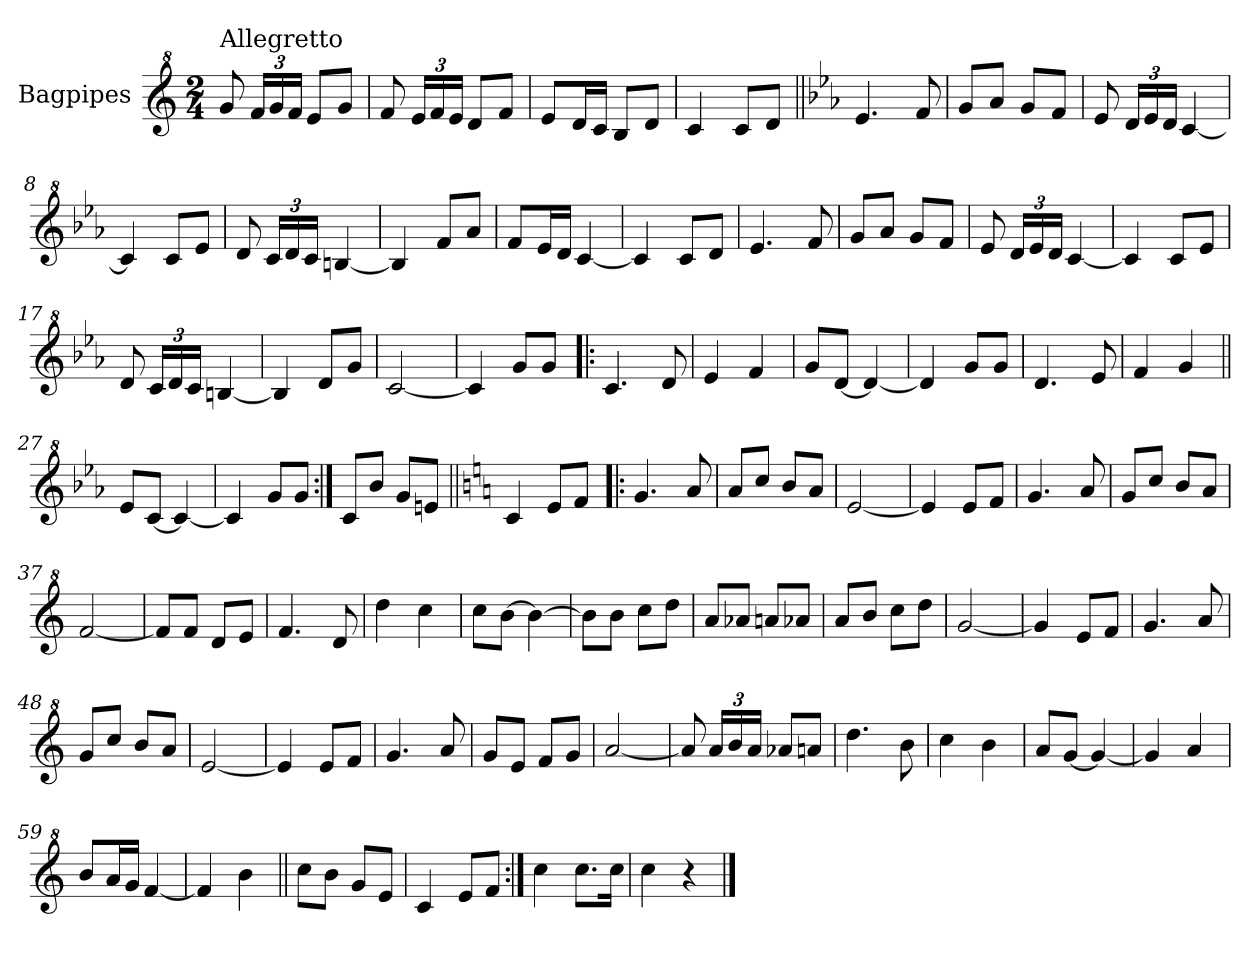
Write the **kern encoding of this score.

**kern
*part1
*staff1
*I"Bagpipes
*I'Bag
*clefG^2
*k[]
*C:
*M2/4
=1
!LO:TX:a:t=Allegretto
8gg/
*Xbrackettup
24ff/LL
24gg/
24ff/JJ
8ee/L
8gg/J
=2
8ff/
24ee/LL
24ff/
24ee/JJ
8dd/L
8ff/J
=3
8ee/L
16dd/L
16cc/JJ
8b/L
8dd/J
=4
4cc/
8cc/L
8dd/J
=5||
*k[b-e-a-]
*E-:
4.ee-/
8ff/
=6
8gg/L
8aa-/J
8gg/L
8ff/J
=7
8ee-/
24dd/LL
24ee-/
24dd/JJ
[4cc/
=8
4cc/]
8cc/L
8ee-/J
!!LO:LB:g=z
=9
8dd/
24cc/LL
24dd/
24cc/JJ
[4bn/
=10
4b/]
8ff/L
8aa-/J
=11
8ff/L
16ee-/L
16dd/JJ
[4cc/
=12
4cc/]
8cc/L
8dd/J
=13
4.ee-/
8ff/
=14
8gg/L
8aa-/J
8gg/L
8ff/J
=15
8ee-/
24dd/LL
24ee-/
24dd/JJ
[4cc/
=16
4cc/]
8cc/L
8ee-/J
=17
8dd/
24cc/LL
24dd/
24cc/JJ
[4bn/
=18
4b/]
8dd/L
8gg/J
!!LO:LB:g=z
=19
[2cc/
=20
4cc/]
8gg/L
8gg/J
=21!|:
4.cc/
8dd/
=22
4ee-/
4ff/
=23
8gg/L
[8dd/J
4dd/_
=24
4dd/]
8gg/L
8gg/J
=25
4.dd/
8ee-/
=26
4ff/
4gg/
=27||
8ee-/L
[8cc/J
4cc/_
=28
4cc/]
8gg/L
8gg/J
=29:|!
8cc/L
8bb-/J
8gg/L
8een/J
=30||
*k[]
*C:
4cc/
8ee/L
8ff/J
!!LO:LB:g=z
=31!|:
4.gg/
8aa/
=32
8aa/L
8ccc/J
8bb/L
8aa/J
=33
[2ee/
=34
4ee/]
8ee/L
8ff/J
=35
4.gg/
8aa/
=36
8gg/L
8ccc/J
8bb/L
8aa/J
=37
[2ff/
=38
8ff/L]
8ff/J
8dd/L
8ee/J
=39
4.ff/
8dd/
=40
4ddd\
4ccc\
=41
8ccc\L
[8bb\J
4bb\_
=42
8bb\L]
8bb\J
8ccc\L
8ddd\J
!!LO:LB:g=z
=43
8aa/L
8aa-X/J
8aan/L
8aa-X/J
=44
8aa/L
8bb/J
8ccc\L
8ddd\J
=45
[2gg/
=46
4gg/]
8ee/L
8ff/J
=47
4.gg/
8aa/
=48
8gg/L
8ccc/J
8bb/L
8aa/J
=49
[2ee/
=50
4ee/]
8ee/L
8ff/J
=51
4.gg/
8aa/
=52
8gg/L
8ee/J
8ff/L
8gg/J
=53
[2aa/
=54
8aa/]
24aa/LL
24bb/
24aa/JJ
8aa-X/L
8aan/J
!!LO:LB:g=z
=55
4.ddd\
8bb\
=56
4ccc\
4bb\
=57
8aa/L
[8gg/J
4gg/_
=58
4gg/]
4aa/
=59
8bb/L
16aa/L
16gg/JJ
[4ff/
=60
4ff/]
4bb\
=61||
8ccc\L
8bb\J
8gg/L
8ee/J
=62
4cc/
8ee/L
8ff/J
=63:|!
4ccc\
8.ccc\L
16ccc\Jk
=64
4ccc\
4r
==
*-
